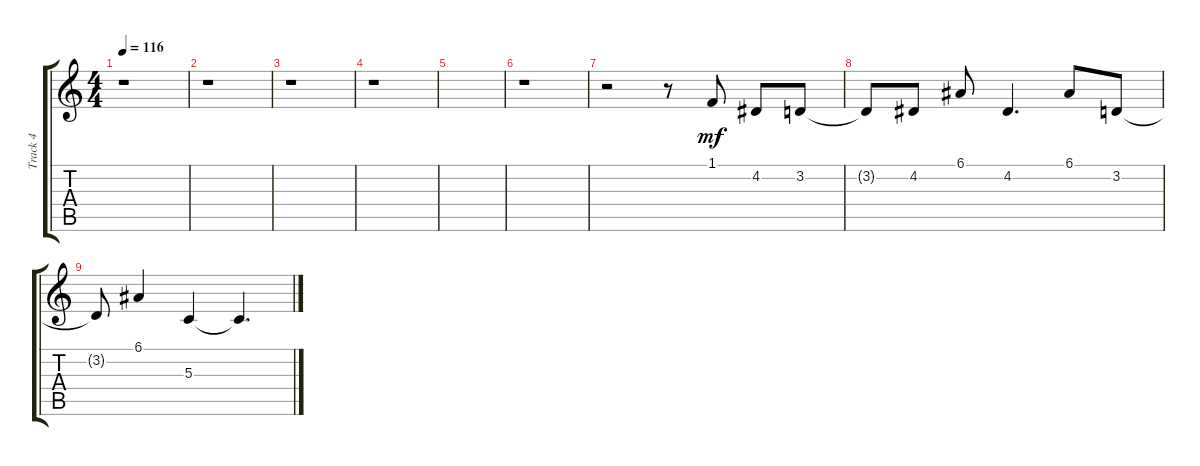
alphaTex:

\track ("Track 4" "Track 4") {instrument musicbox}
\staff {score tabs}
\tuning (E4 B3 G3 D3 A2 E2) {hide}
\ts (4 4)
\tempo 116
\clef g2
\ks c
r.1{dy f} |
r.1 |
r.1 |
r.1 |
|
r.1 |
r.2{instrument musicbox} r.8 1.1.8{dy mf} 4.2.8 3.2.8 |
3.2{t}.8 4.2.8 6.1.8 4.2.4{d} 6.1.8 3.2.8 |
3.2{t}.8 6.1.4 5.3.4 5.3{t}.4{d}
